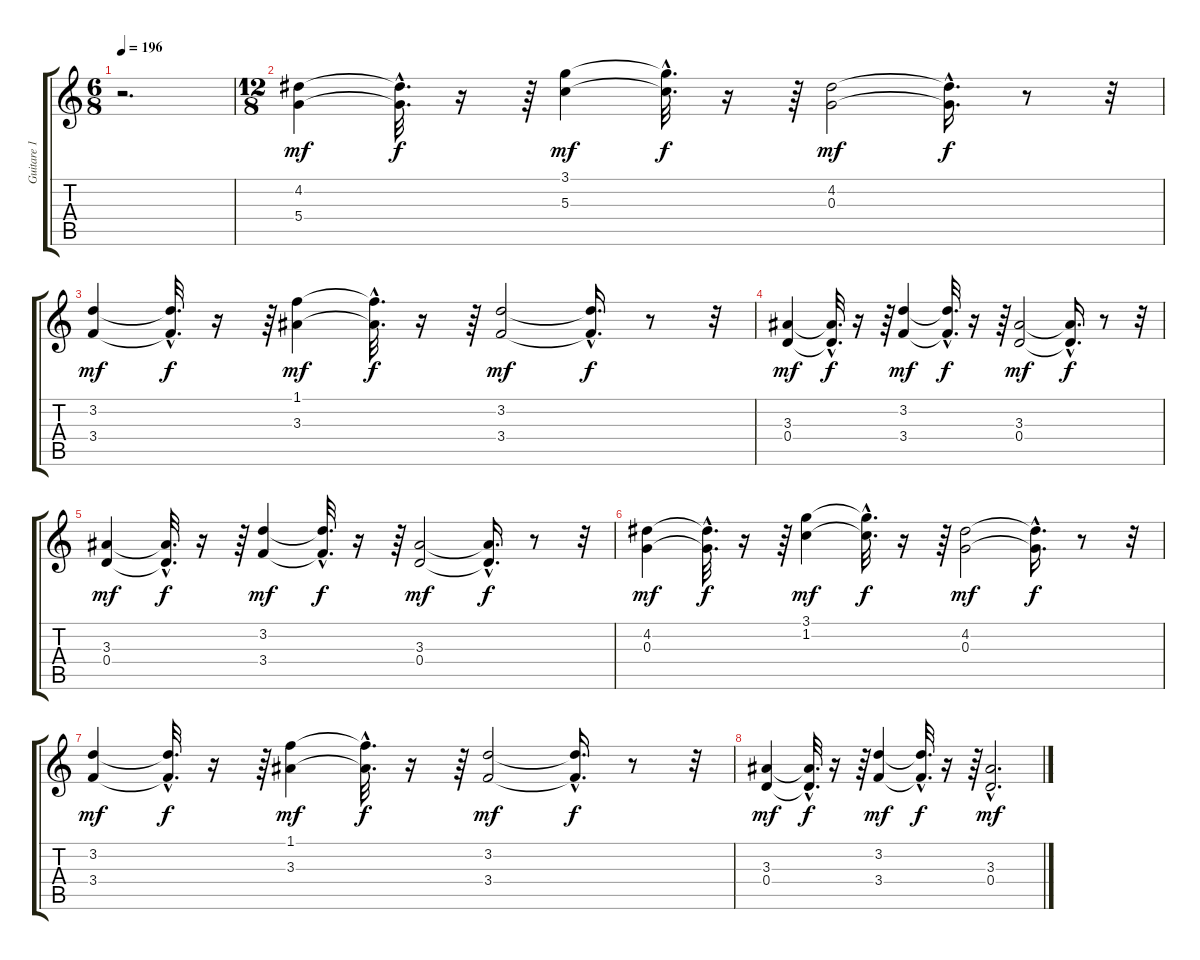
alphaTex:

\track ("Guitare 1" "Guitare 1") {instrument acousticguitarnylon}
\staff {score tabs}
\tuning (E4 B3 G3 D3 A2 E2) {hide}
\ts (6 8)
\tempo 196
\clef g2
\ks c
r.2{d dy mf instrument acousticguitarnylon} |
\ts (12 8)
(4.2 5.4).4 (4.2{hac t} 5.4{hac t}).32{d dy f} r.16 r.64 (3.1 5.3).4{dy mf} (3.1{hac t} 5.3{hac t}).32{d dy f} r.16 r.64 (4.2 0.3).2{dy mf} (4.2{hac t} 0.3{hac t}).16{d dy f} r.8 r.32 |
(3.2 3.4).4{dy mf} (3.2{hac t} 3.4{hac t}).32{d dy f} r.16 r.64 (1.1 3.3).4{dy mf} (1.1{hac t} 3.3{hac t}).32{d dy f} r.16 r.64 (3.2 3.4).2{dy mf} (3.2{hac t} 3.4{hac t}).16{d dy f} r.8 r.32 |
(3.3 0.4).4{dy mf} (3.3{hac t} 0.4{hac t}).32{d dy f} r.16 r.64 (3.2 3.4).4{dy mf} (3.2{hac t} 3.4{hac t}).32{d dy f} r.16 r.64 (3.3 0.4).2{dy mf} (3.3{hac t} 0.4{hac t}).16{d dy f} r.8 r.32 |
(3.3 0.4).4{dy mf} (3.3{hac t} 0.4{hac t}).32{d dy f} r.16 r.64 (3.2 3.4).4{dy mf} (3.2{hac t} 3.4{hac t}).32{d dy f} r.16 r.64 (3.3 0.4).2{dy mf} (3.3{hac t} 0.4{hac t}).16{d dy f} r.8 r.32 |
(4.2 0.3).4{dy mf} (4.2{hac t} 0.3{hac t}).32{d dy f} r.16 r.64 (3.1 1.2).4{dy mf} (3.1{hac t} 1.2{hac t}).32{d dy f} r.16 r.64 (4.2 0.3).2{dy mf} (4.2{hac t} 0.3{hac t}).16{d dy f} r.8 r.32 |
(3.2 3.4).4{dy mf} (3.2{hac t} 3.4{hac t}).32{d dy f} r.16 r.64 (1.1 3.3).4{dy mf} (1.1{hac t} 3.3{hac t}).32{d dy f} r.16 r.64 (3.2 3.4).2{dy mf} (3.2{hac t} 3.4{hac t}).16{d dy f} r.8 r.32 |
(3.3 0.4).4{dy mf} (3.3{hac t} 0.4{hac t}).32{d dy f} r.16 r.64 (3.2 3.4).4{dy mf} (3.2{hac t} 3.4{hac t}).32{d dy f} r.16 r.64 (3.3{hac} 0.4{hac}).2{d dy mf}
